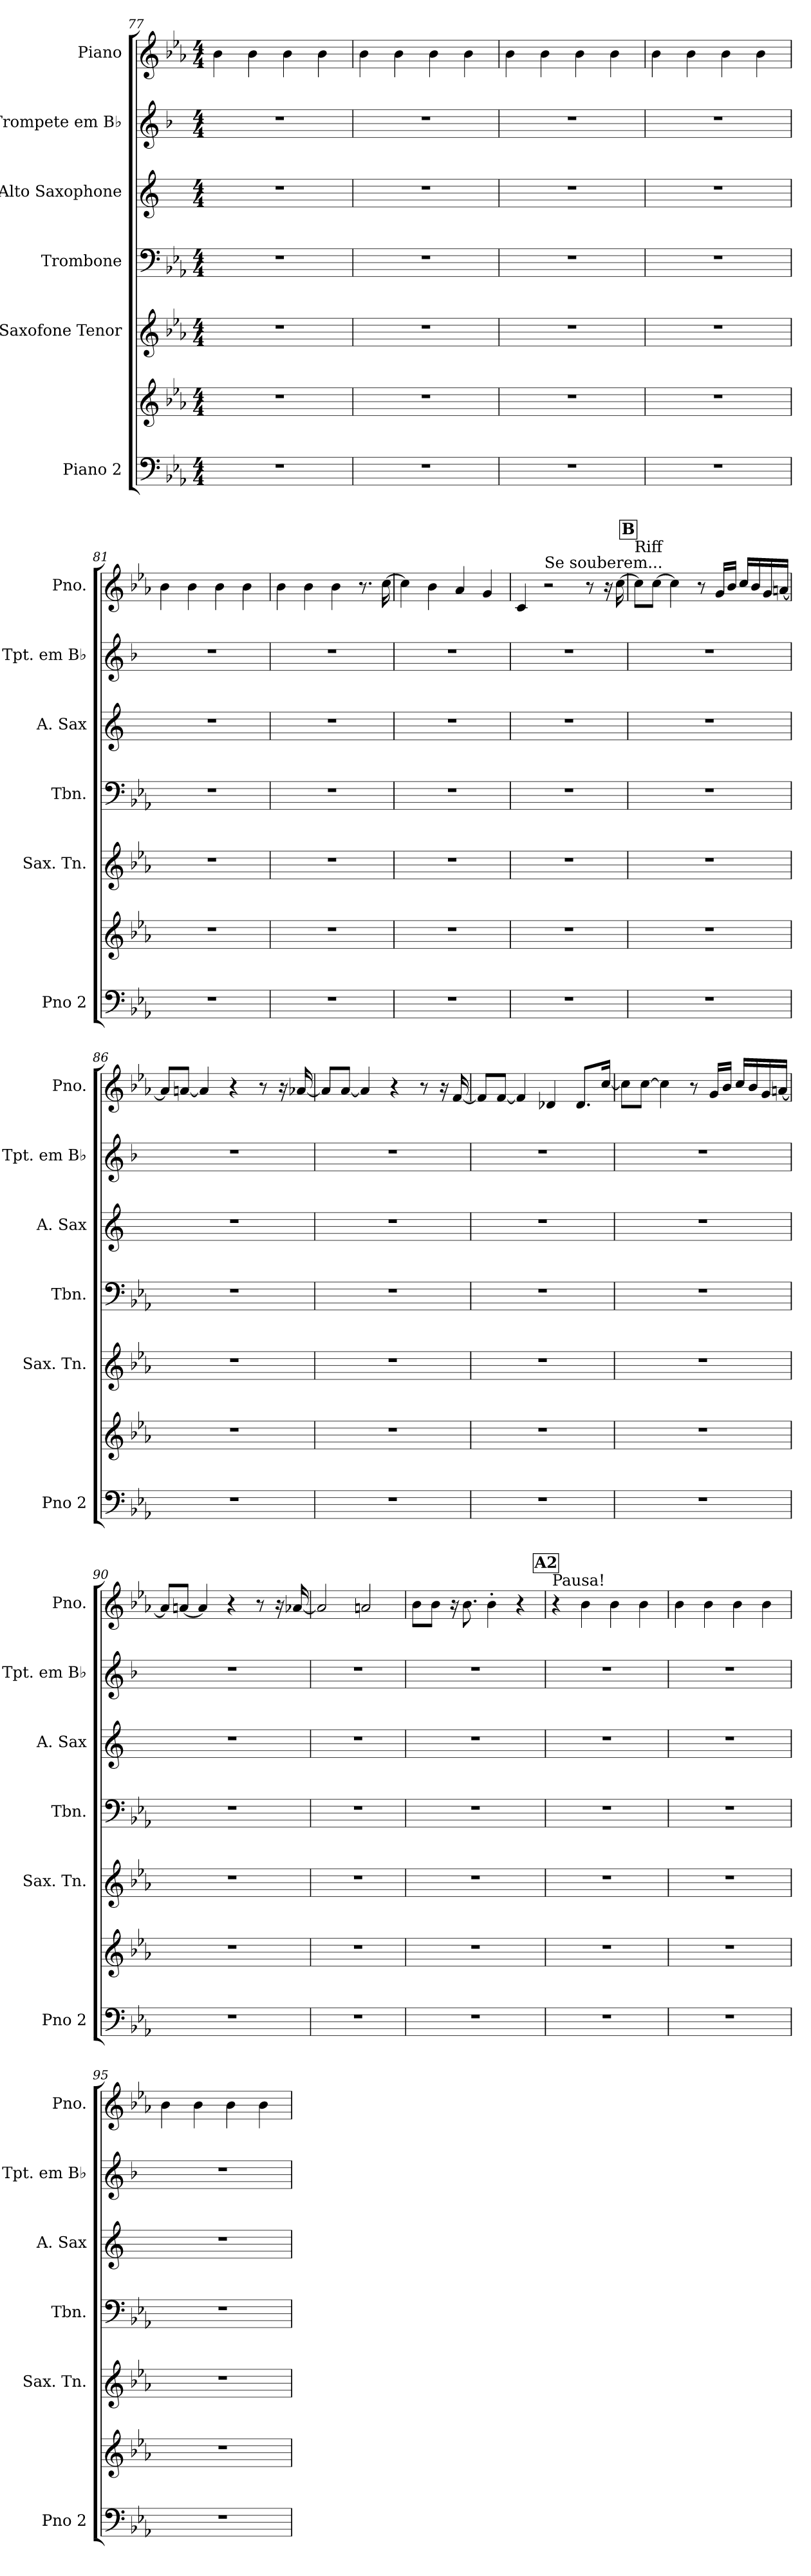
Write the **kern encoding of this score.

**kern	**kern	**kern	**kern	**kern	**kern	**kern
*part6	*part6	*part5	*part4	*part3	*part2	*part1
*staff7	*staff6	*staff5	*staff4	*staff3	*staff2	*staff1
*I"Piano 2	*	*I"Saxofone Tenor	*I"Trombone	*I"Alto Saxophone	*I"Trompete em B♭	*I"Piano
*I'Pno 2	*	*I'Sax. Tn.	*I'Tbn.	*I'A. Sax	*I'Tpt. em B♭	*I'Pno.
*clefF4	*clefG2	*clefG2	*clefF4	*clefG2	*clefG2	*clefG2
*	*	*ITrd8c14	*	*ITrd5c9	*ITrd1c2	*
*k[b-e-a-]	*k[b-e-a-]	*k[b-e-a-]	*k[b-e-a-]	*k[b-e-a-]	*k[b-e-a-]	*k[b-e-a-]
*M4/4	*M4/4	*M4/4	*M4/4	*M4/4	*M4/4	*M4/4
=77	=77	=77	=77	=77	=77	=77
1r	1r	1r	1r	1r	1r	4b-
.	.	.	.	.	.	4b-
.	.	.	.	.	.	4b-
.	.	.	.	.	.	4b-
!!LO:PB:g=z
=78	=78	=78	=78	=78	=78	=78
1r	1r	1r	1r	1r	1r	4b-
.	.	.	.	.	.	4b-
.	.	.	.	.	.	4b-
.	.	.	.	.	.	4b-
=79	=79	=79	=79	=79	=79	=79
1r	1r	1r	1r	1r	1r	4b-
.	.	.	.	.	.	4b-
.	.	.	.	.	.	4b-
.	.	.	.	.	.	4b-
=80	=80	=80	=80	=80	=80	=80
1r	1r	1r	1r	1r	1r	4b-
.	.	.	.	.	.	4b-
.	.	.	.	.	.	4b-
.	.	.	.	.	.	4b-
=81	=81	=81	=81	=81	=81	=81
1r	1r	1r	1r	1r	1r	4b-
.	.	.	.	.	.	4b-
.	.	.	.	.	.	4b-
.	.	.	.	.	.	4b-
=82	=82	=82	=82	=82	=82	=82
1r	1r	1r	1r	1r	1r	4b-
.	.	.	.	.	.	4b-
.	.	.	.	.	.	4b-
.	.	.	.	.	.	8.r
.	.	.	.	.	.	[16cc\
!!LO:PB:g=z
=83	=83	=83	=83	=83	=83	=83
1r	1r	1r	1r	1r	1r	4cc\]
.	.	.	.	.	.	4b-\
.	.	.	.	.	.	4a-/
.	.	.	.	.	.	4g/
=84	=84	=84	=84	=84	=84	=84
1r	1r	1r	1r	1r	1r	4c/
!	!	!	!	!	!	!LO:TX:a:t=Se souberem...
.	.	.	.	.	.	2r
.	.	.	.	.	.	8r
.	.	.	.	.	.	16r
.	.	.	.	.	.	[16cc\
!!LO:REH:place=s1:a:B:fs=14:t=B
=85	=85	=85	=85	=85	=85	=85
!	!	!	!	!	!	!LO:TX:a:t=Riff
1r	1r	1r	1r	1r	1r	8cc\L]
.	.	.	.	.	.	[8cc\J
.	.	.	.	.	.	4cc\]
.	.	.	.	.	.	8r
.	.	.	.	.	.	16g/LL
.	.	.	.	.	.	16b-/JJ
.	.	.	.	.	.	16cc/LL
.	.	.	.	.	.	16b-/
.	.	.	.	.	.	16g/
.	.	.	.	.	.	[16an/JJ
=86	=86	=86	=86	=86	=86	=86
1r	1r	1r	1r	1r	1r	8a/L]
.	.	.	.	.	.	[8an/J
.	.	.	.	.	.	4a/]
.	.	.	.	.	.	4r
.	.	.	.	.	.	8r
.	.	.	.	.	.	16r
.	.	.	.	.	.	[16a-X/
!!LO:PB:g=z
=87	=87	=87	=87	=87	=87	=87
1r	1r	1r	1r	1r	1r	8a-/L]
.	.	.	.	.	.	[8a-/J
.	.	.	.	.	.	4a-/]
.	.	.	.	.	.	4r
.	.	.	.	.	.	8r
.	.	.	.	.	.	16r
.	.	.	.	.	.	[16f/
=88	=88	=88	=88	=88	=88	=88
1r	1r	1r	1r	1r	1r	8f/L]
.	.	.	.	.	.	[8f/J
.	.	.	.	.	.	4f/]
.	.	.	.	.	.	4d-X/
.	.	.	.	.	.	8.d-/L
.	.	.	.	.	.	[16cc/Jk
=89	=89	=89	=89	=89	=89	=89
1r	1r	1r	1r	1r	1r	8cc\L]
.	.	.	.	.	.	[8cc\J
.	.	.	.	.	.	4cc\]
.	.	.	.	.	.	8r
.	.	.	.	.	.	16g/LL
.	.	.	.	.	.	16b-/JJ
.	.	.	.	.	.	16cc/LL
.	.	.	.	.	.	16b-/
.	.	.	.	.	.	16g/
.	.	.	.	.	.	[16an/JJ
=90	=90	=90	=90	=90	=90	=90
1r	1r	1r	1r	1r	1r	8a/L]
.	.	.	.	.	.	[8an/J
.	.	.	.	.	.	4a/]
.	.	.	.	.	.	4r
.	.	.	.	.	.	8r
.	.	.	.	.	.	16r
.	.	.	.	.	.	[16a-X/
!!LO:PB:g=z
=91	=91	=91	=91	=91	=91	=91
1r	1r	1r	1r	1r	1r	2a-/]
.	.	.	.	.	.	2an/
=92	=92	=92	=92	=92	=92	=92
1r	1r	1r	1r	1r	1r	8b-\L
.	.	.	.	.	.	8b-\J
.	.	.	.	.	.	16r
.	.	.	.	.	.	8.b-\
.	.	.	.	.	.	4b-'\
.	.	.	.	.	.	4r
!!LO:REH:place=s1:a:B:fs=14:t=A2
=93	=93	=93	=93	=93	=93	=93
!	!	!	!	!	!	!LO:TX:a:t=Pausa!
1r	1r	1r	1r	1r	1r	4r
.	.	.	.	.	.	4b-
.	.	.	.	.	.	4b-
.	.	.	.	.	.	4b-
=94	=94	=94	=94	=94	=94	=94
1r	1r	1r	1r	1r	1r	4b-
.	.	.	.	.	.	4b-
.	.	.	.	.	.	4b-
.	.	.	.	.	.	4b-
=95	=95	=95	=95	=95	=95	=95
1r	1r	1r	1r	1r	1r	4b-
.	.	.	.	.	.	4b-
.	.	.	.	.	.	4b-
.	.	.	.	.	.	4b-
=	=	=	=	=	=	=
*-	*-	*-	*-	*-	*-	*-
